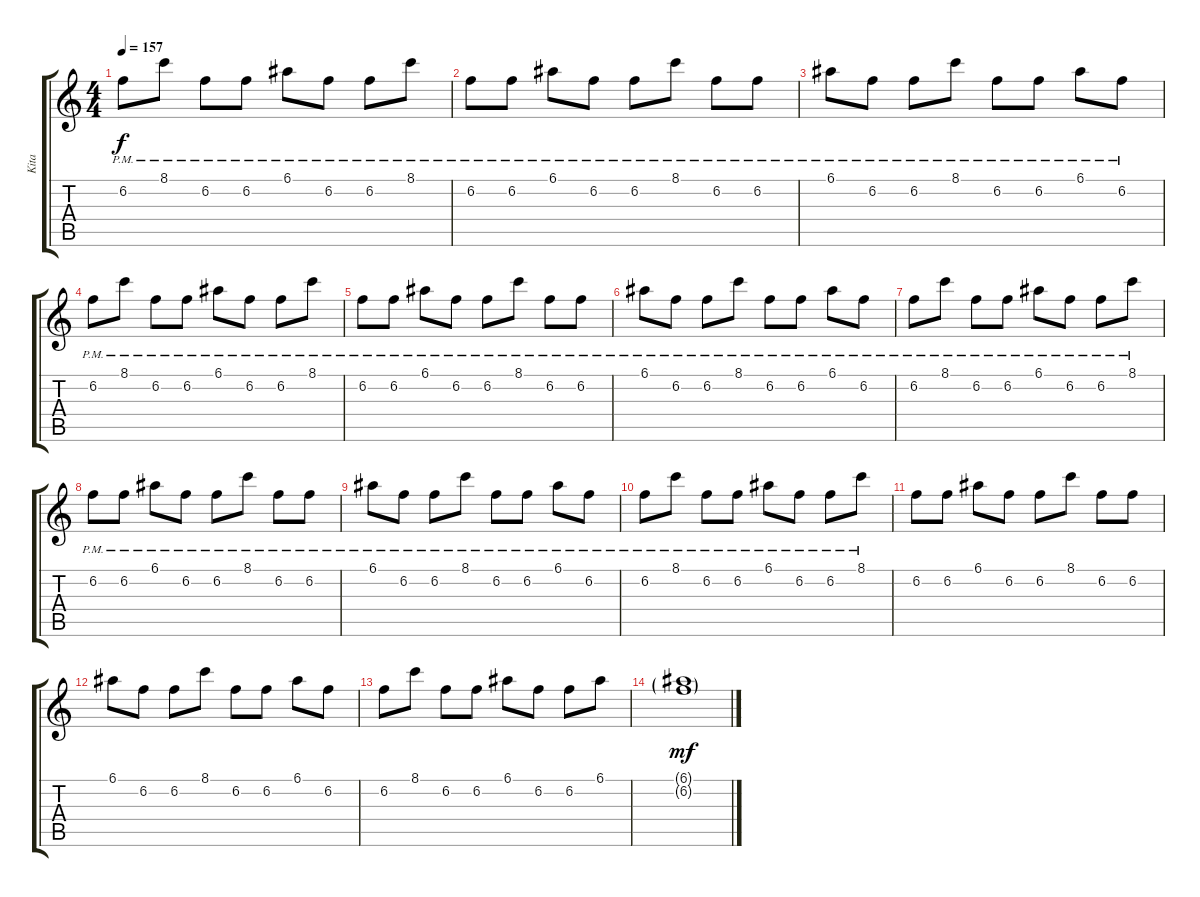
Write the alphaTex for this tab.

\track ("Kita" "Kita") {instrument electricguitarjazz}
\staff {score tabs}
\tuning (E4 B3 G3 D3 A2 E2) {hide}
\ts (4 4)
\tempo 157
\clef g2
\ks c
6.2{pm}.8{dy f} 8.1{pm}.8 6.2{pm}.8 6.2{pm}.8 6.1{pm}.8 6.2{pm}.8 6.2{pm}.8 8.1{pm}.8 |
6.2{pm}.8 6.2{pm}.8 6.1{pm}.8 6.2{pm}.8 6.2{pm}.8 8.1{pm}.8 6.2{pm}.8 6.2{pm}.8 |
6.1{pm}.8 6.2{pm}.8 6.2{pm}.8 8.1{pm}.8 6.2{pm}.8 6.2{pm}.8 6.1{pm}.8 6.2{pm}.8 |
6.2{pm}.8 8.1{pm}.8 6.2{pm}.8 6.2{pm}.8 6.1{pm}.8 6.2{pm}.8 6.2{pm}.8 8.1{pm}.8 |
6.2{pm}.8 6.2{pm}.8 6.1{pm}.8 6.2{pm}.8 6.2{pm}.8 8.1{pm}.8 6.2{pm}.8 6.2{pm}.8 |
6.1{pm}.8 6.2{pm}.8 6.2{pm}.8 8.1{pm}.8 6.2{pm}.8 6.2{pm}.8 6.1{pm}.8 6.2{pm}.8 |
6.2{pm}.8 8.1{pm}.8 6.2{pm}.8 6.2{pm}.8 6.1{pm}.8 6.2{pm}.8 6.2{pm}.8 8.1{pm}.8 |
6.2{pm}.8 6.2{pm}.8 6.1{pm}.8 6.2{pm}.8 6.2{pm}.8 8.1{pm}.8 6.2{pm}.8 6.2{pm}.8 |
6.1{pm}.8 6.2{pm}.8 6.2{pm}.8 8.1{pm}.8 6.2{pm}.8 6.2{pm}.8 6.1{pm}.8 6.2{pm}.8 |
6.2{pm}.8 8.1{pm}.8 6.2{pm}.8 6.2{pm}.8 6.1{pm}.8 6.2{pm}.8 6.2{pm}.8 8.1{pm}.8 |
6.2.8 6.2.8 6.1.8 6.2.8 6.2.8 8.1.8 6.2.8 6.2.8 |
6.1.8 6.2.8 6.2.8 8.1.8 6.2.8 6.2.8 6.1.8 6.2.8 |
6.2.8 8.1.8 6.2.8 6.2.8 6.1.8 6.2.8 6.2.8 6.1.8 |
(6.1{g} 6.2{g}).1{dy mf}
